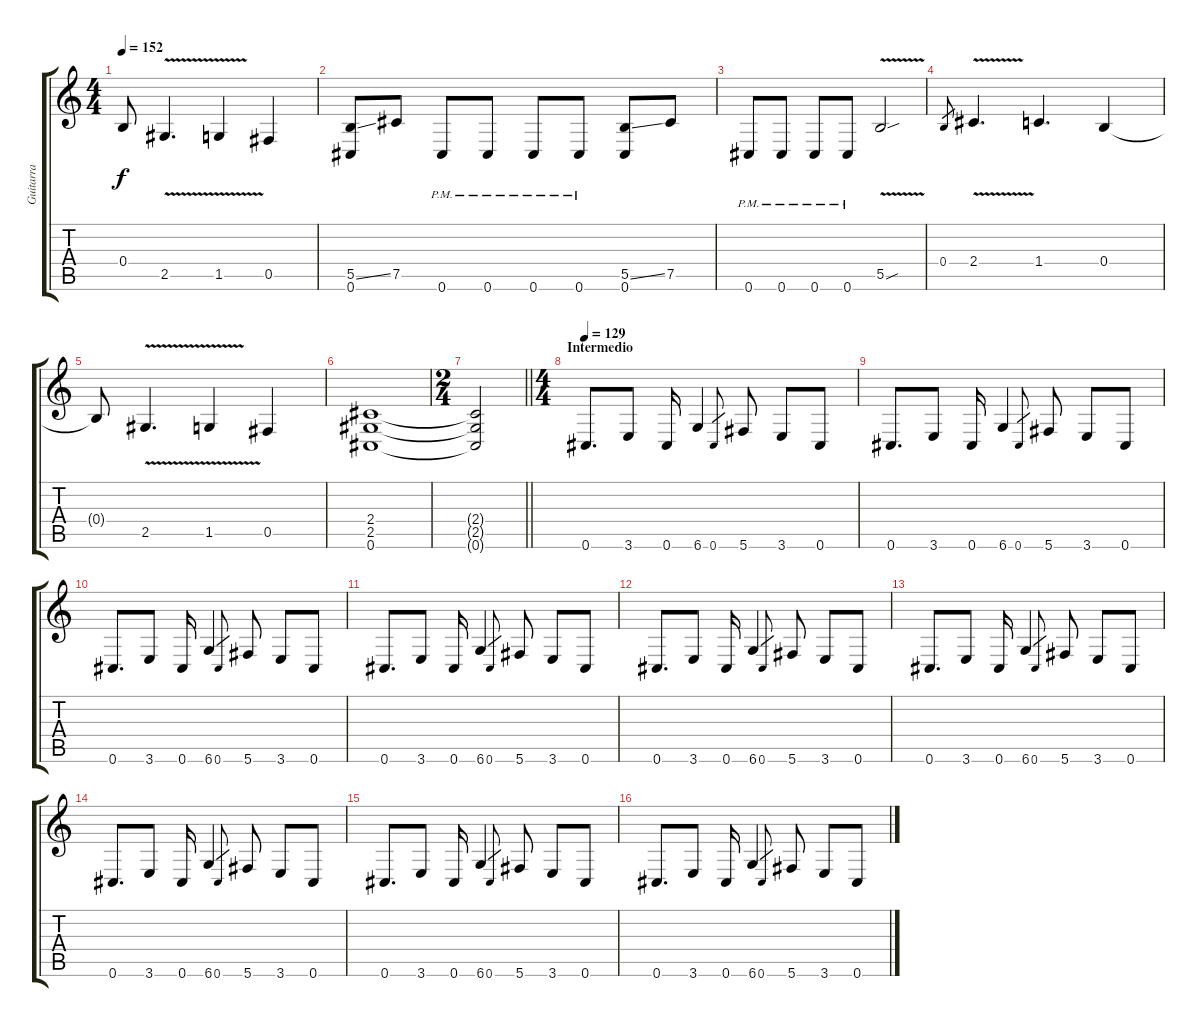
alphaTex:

\track ("Guitarra" "Guitarra") {instrument distortionguitar}
\staff {score tabs}
\tuning (Db4 Ab3 E3 B2 Gb2 Db2) {hide}
\ts (4 4)
\tempo 152
\clef g2
\ks c
0.4{t}.8{dy f} 2.5{v}.4{d} 1.5{v}.4 0.5.4 |
(5.5{ss} 0.6).8 7.5.8 0.6{pm}.8 0.6{pm}.8 0.6{pm}.8 0.6{pm}.8 (5.5{ss} 0.6).8 7.5.8 |
0.6{pm}.8 0.6{pm}.8 0.6{pm}.8 0.6{pm}.8 5.5{v sou}.2 |
0.4.8{gr} 2.4{v}.4{d} 1.4.4{d} 0.4.4 |
0.4{t}.8 2.5{v}.4{d} 1.5{v}.4 0.5.4 |
(2.4 2.5 0.6).1{volume 0} |
\ts (2 4)
\barLineRight lightlight
(2.4{t} 2.5{t} 0.6{t}).2 |
\ts (4 4)
\section ("" "Intermedio")
\tempo 129
0.6.8{d volume 13} 3.6.8 0.6.16 6.6.4 0.6.8{gr} 5.6.8 3.6.8 0.6.8 |
0.6.8{d} 3.6.8 0.6.16 6.6.4 0.6.8{gr} 5.6.8 3.6.8 0.6.8 |
0.6.8{d} 3.6.8 0.6.16 6.6.4 0.6.8{gr} 5.6.8 3.6.8 0.6.8 |
0.6.8{d} 3.6.8 0.6.16 6.6.4 0.6.8{gr} 5.6.8 3.6.8 0.6.8 |
0.6.8{d} 3.6.8 0.6.16 6.6.4 0.6.8{gr} 5.6.8 3.6.8 0.6.8 |
0.6.8{d} 3.6.8 0.6.16 6.6.4 0.6.8{gr} 5.6.8 3.6.8 0.6.8 |
0.6.8{d} 3.6.8 0.6.16 6.6.4 0.6.8{gr} 5.6.8 3.6.8 0.6.8 |
0.6.8{d} 3.6.8 0.6.16 6.6.4 0.6.8{gr} 5.6.8 3.6.8 0.6.8 |
0.6.8{d} 3.6.8 0.6.16 6.6.4 0.6.8{gr} 5.6.8 3.6.8 0.6.8
